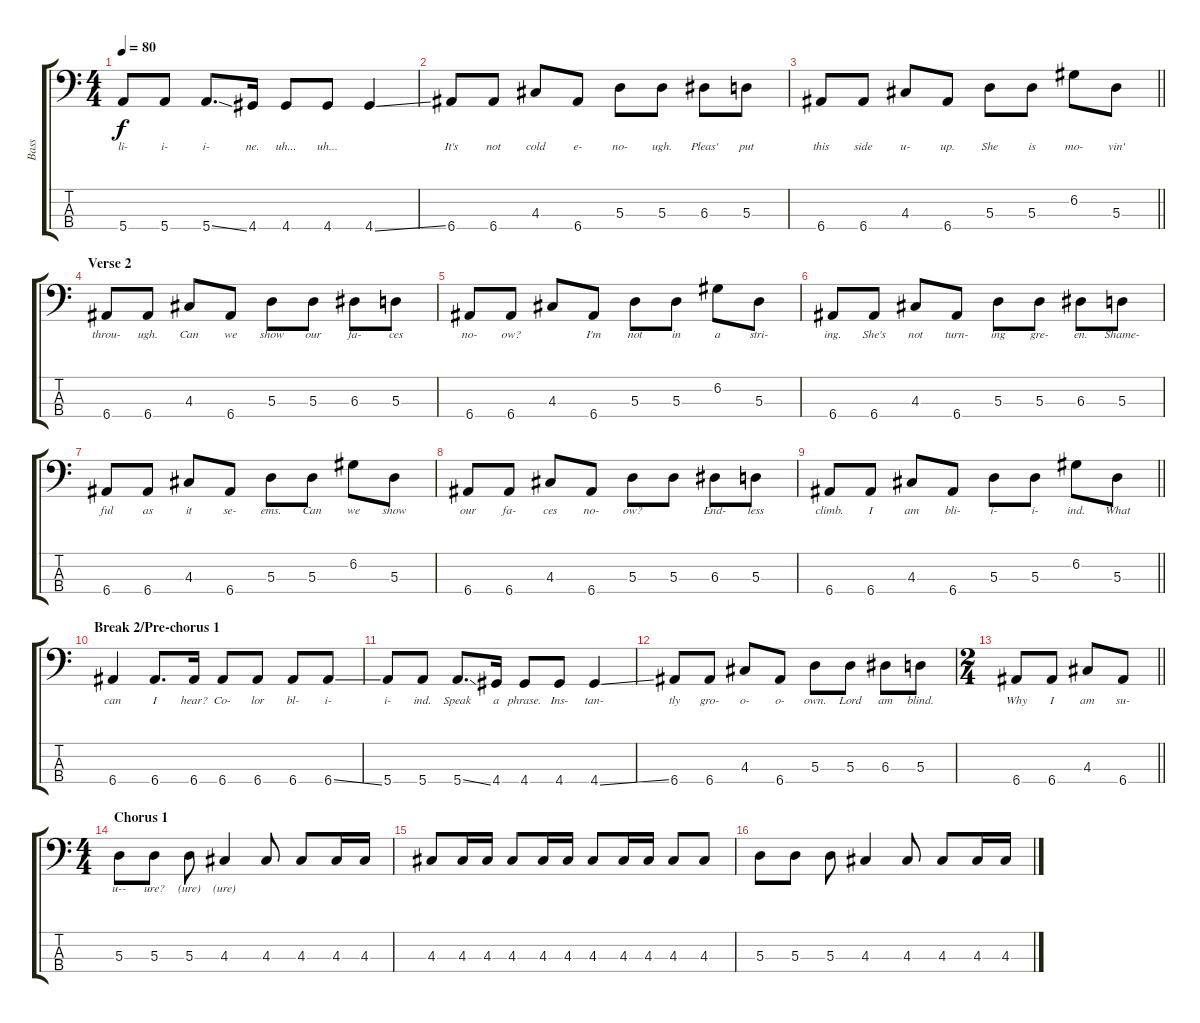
\track ("Bass" "Bass") {instrument electricbasspick}
\staff {score tabs}
\tuning (G2 D2 A1 E1) {hide}
\ts (4 4)
\tempo 80
\clef f4
\ks c
5.4.8{lyrics (0 "li-") lyrics (1 "") lyrics (2 "") lyrics (3 "") lyrics (4 "") dy f} 5.4.8{lyrics (0 "i-") lyrics (1 "") lyrics (2 "") lyrics (3 "") lyrics (4 "")} 5.4{ss}.8{d lyrics (0 "i-") lyrics (1 "") lyrics (2 "") lyrics (3 "") lyrics (4 "")} 4.4.16{lyrics (0 "ne.") lyrics (1 "") lyrics (2 "") lyrics (3 "") lyrics (4 "")} 4.4.8{lyrics (0 "uh...") lyrics (1 "") lyrics (2 "") lyrics (3 "") lyrics (4 "")} 4.4.8{lyrics (0 "uh...") lyrics (1 "") lyrics (2 "") lyrics (3 "") lyrics (4 "")} 4.4{ss}.4{lyrics (0 "") lyrics (1 "") lyrics (2 "") lyrics (3 "") lyrics (4 "")} |
6.4.8{lyrics (0 "It's") lyrics (1 "") lyrics (2 "") lyrics (3 "") lyrics (4 "")} 6.4.8{lyrics (0 "not") lyrics (1 "") lyrics (2 "") lyrics (3 "") lyrics (4 "")} 4.3.8{lyrics (0 "cold") lyrics (1 "") lyrics (2 "") lyrics (3 "") lyrics (4 "")} 6.4.8{lyrics (0 "e-") lyrics (1 "") lyrics (2 "") lyrics (3 "") lyrics (4 "")} 5.3.8{lyrics (0 "no-") lyrics (1 "") lyrics (2 "") lyrics (3 "") lyrics (4 "")} 5.3.8{lyrics (0 "ugh.") lyrics (1 "") lyrics (2 "") lyrics (3 "") lyrics (4 "")} 6.3.8{lyrics (0 "Pleas'") lyrics (1 "") lyrics (2 "") lyrics (3 "") lyrics (4 "")} 5.3.8{lyrics (0 "put") lyrics (1 "") lyrics (2 "") lyrics (3 "") lyrics (4 "")} |
\barLineRight lightlight
6.4.8{lyrics (0 "this") lyrics (1 "") lyrics (2 "") lyrics (3 "") lyrics (4 "")} 6.4.8{lyrics (0 "side") lyrics (1 "") lyrics (2 "") lyrics (3 "") lyrics (4 "")} 4.3.8{lyrics (0 "u-") lyrics (1 "") lyrics (2 "") lyrics (3 "") lyrics (4 "")} 6.4.8{lyrics (0 "up.") lyrics (1 "") lyrics (2 "") lyrics (3 "") lyrics (4 "")} 5.3.8{lyrics (0 "She") lyrics (1 "") lyrics (2 "") lyrics (3 "") lyrics (4 "")} 5.3.8{lyrics (0 "is") lyrics (1 "") lyrics (2 "") lyrics (3 "") lyrics (4 "")} 6.2.8{lyrics (0 "mo-") lyrics (1 "") lyrics (2 "") lyrics (3 "") lyrics (4 "")} 5.3.8{lyrics (0 "vin'") lyrics (1 "") lyrics (2 "") lyrics (3 "") lyrics (4 "")} |
\section ("" "Verse 2")
6.4.8{lyrics (0 "throu-") lyrics (1 "") lyrics (2 "") lyrics (3 "") lyrics (4 "")} 6.4.8{lyrics (0 "ugh.") lyrics (1 "") lyrics (2 "") lyrics (3 "") lyrics (4 "")} 4.3.8{lyrics (0 "Can") lyrics (1 "") lyrics (2 "") lyrics (3 "") lyrics (4 "")} 6.4.8{lyrics (0 "we") lyrics (1 "") lyrics (2 "") lyrics (3 "") lyrics (4 "")} 5.3.8{lyrics (0 "show") lyrics (1 "") lyrics (2 "") lyrics (3 "") lyrics (4 "")} 5.3.8{lyrics (0 "our") lyrics (1 "") lyrics (2 "") lyrics (3 "") lyrics (4 "")} 6.3.8{lyrics (0 "fa-") lyrics (1 "") lyrics (2 "") lyrics (3 "") lyrics (4 "")} 5.3.8{lyrics (0 "ces") lyrics (1 "") lyrics (2 "") lyrics (3 "") lyrics (4 "")} |
6.4.8{lyrics (0 "no-") lyrics (1 "") lyrics (2 "") lyrics (3 "") lyrics (4 "")} 6.4.8{lyrics (0 "ow?") lyrics (1 "") lyrics (2 "") lyrics (3 "") lyrics (4 "")} 4.3.8{lyrics (0 "") lyrics (1 "") lyrics (2 "") lyrics (3 "") lyrics (4 "")} 6.4.8{lyrics (0 "I'm") lyrics (1 "") lyrics (2 "") lyrics (3 "") lyrics (4 "")} 5.3.8{lyrics (0 "not") lyrics (1 "") lyrics (2 "") lyrics (3 "") lyrics (4 "")} 5.3.8{lyrics (0 "in") lyrics (1 "") lyrics (2 "") lyrics (3 "") lyrics (4 "")} 6.2.8{lyrics (0 "a") lyrics (1 "") lyrics (2 "") lyrics (3 "") lyrics (4 "")} 5.3.8{lyrics (0 "stri-") lyrics (1 "") lyrics (2 "") lyrics (3 "") lyrics (4 "")} |
6.4.8{lyrics (0 "ing.") lyrics (1 "") lyrics (2 "") lyrics (3 "") lyrics (4 "")} 6.4.8{lyrics (0 "She's") lyrics (1 "") lyrics (2 "") lyrics (3 "") lyrics (4 "")} 4.3.8{lyrics (0 "not") lyrics (1 "") lyrics (2 "") lyrics (3 "") lyrics (4 "")} 6.4.8{lyrics (0 "turn-") lyrics (1 "") lyrics (2 "") lyrics (3 "") lyrics (4 "")} 5.3.8{lyrics (0 "ing") lyrics (1 "") lyrics (2 "") lyrics (3 "") lyrics (4 "")} 5.3.8{lyrics (0 "gre-") lyrics (1 "") lyrics (2 "") lyrics (3 "") lyrics (4 "")} 6.3.8{lyrics (0 "en.") lyrics (1 "") lyrics (2 "") lyrics (3 "") lyrics (4 "")} 5.3.8{lyrics (0 "Shame-") lyrics (1 "") lyrics (2 "") lyrics (3 "") lyrics (4 "")} |
6.4.8{lyrics (0 "ful") lyrics (1 "") lyrics (2 "") lyrics (3 "") lyrics (4 "")} 6.4.8{lyrics (0 "as") lyrics (1 "") lyrics (2 "") lyrics (3 "") lyrics (4 "")} 4.3.8{lyrics (0 "it") lyrics (1 "") lyrics (2 "") lyrics (3 "") lyrics (4 "")} 6.4.8{lyrics (0 "se-") lyrics (1 "") lyrics (2 "") lyrics (3 "") lyrics (4 "")} 5.3.8{lyrics (0 "ems.") lyrics (1 "") lyrics (2 "") lyrics (3 "") lyrics (4 "")} 5.3.8{lyrics (0 "Can") lyrics (1 "") lyrics (2 "") lyrics (3 "") lyrics (4 "")} 6.2.8{lyrics (0 "we") lyrics (1 "") lyrics (2 "") lyrics (3 "") lyrics (4 "")} 5.3.8{lyrics (0 "show") lyrics (1 "") lyrics (2 "") lyrics (3 "") lyrics (4 "")} |
6.4.8{lyrics (0 "our") lyrics (1 "") lyrics (2 "") lyrics (3 "") lyrics (4 "")} 6.4.8{lyrics (0 "fa-") lyrics (1 "") lyrics (2 "") lyrics (3 "") lyrics (4 "")} 4.3.8{lyrics (0 "ces") lyrics (1 "") lyrics (2 "") lyrics (3 "") lyrics (4 "")} 6.4.8{lyrics (0 "no-") lyrics (1 "") lyrics (2 "") lyrics (3 "") lyrics (4 "")} 5.3.8{lyrics (0 "ow?") lyrics (1 "") lyrics (2 "") lyrics (3 "") lyrics (4 "")} 5.3.8{lyrics (0 "") lyrics (1 "") lyrics (2 "") lyrics (3 "") lyrics (4 "")} 6.3.8{lyrics (0 "End-") lyrics (1 "") lyrics (2 "") lyrics (3 "") lyrics (4 "")} 5.3.8{lyrics (0 "less") lyrics (1 "") lyrics (2 "") lyrics (3 "") lyrics (4 "")} |
\barLineRight lightlight
6.4.8{lyrics (0 "climb.") lyrics (1 "") lyrics (2 "") lyrics (3 "") lyrics (4 "")} 6.4.8{lyrics (0 "I") lyrics (1 "") lyrics (2 "") lyrics (3 "") lyrics (4 "")} 4.3.8{lyrics (0 "am") lyrics (1 "") lyrics (2 "") lyrics (3 "") lyrics (4 "")} 6.4.8{lyrics (0 "bli-") lyrics (1 "") lyrics (2 "") lyrics (3 "") lyrics (4 "")} 5.3.8{lyrics (0 "i-") lyrics (1 "") lyrics (2 "") lyrics (3 "") lyrics (4 "")} 5.3.8{lyrics (0 "i-") lyrics (1 "") lyrics (2 "") lyrics (3 "") lyrics (4 "")} 6.2.8{lyrics (0 "ind.") lyrics (1 "") lyrics (2 "") lyrics (3 "") lyrics (4 "")} 5.3.8{lyrics (0 "What") lyrics (1 "") lyrics (2 "") lyrics (3 "") lyrics (4 "")} |
\section ("" "Break 2/Pre-chorus 1")
6.4.4{lyrics (0 "can") lyrics (1 "") lyrics (2 "") lyrics (3 "") lyrics (4 "")} 6.4.8{d lyrics (0 "I") lyrics (1 "") lyrics (2 "") lyrics (3 "") lyrics (4 "")} 6.4.16{lyrics (0 "hear?") lyrics (1 "") lyrics (2 "") lyrics (3 "") lyrics (4 "")} 6.4.8{lyrics (0 "Co-") lyrics (1 "") lyrics (2 "") lyrics (3 "") lyrics (4 "")} 6.4.8{lyrics (0 "lor") lyrics (1 "") lyrics (2 "") lyrics (3 "") lyrics (4 "")} 6.4.8{lyrics (0 "bl-") lyrics (1 "") lyrics (2 "") lyrics (3 "") lyrics (4 "")} 6.4{ss}.8{lyrics (0 "i-") lyrics (1 "") lyrics (2 "") lyrics (3 "") lyrics (4 "")} |
5.4.8{lyrics (0 "i-") lyrics (1 "") lyrics (2 "") lyrics (3 "") lyrics (4 "")} 5.4.8{lyrics (0 "ind.") lyrics (1 "") lyrics (2 "") lyrics (3 "") lyrics (4 "")} 5.4{ss}.8{d lyrics (0 "Speak") lyrics (1 "") lyrics (2 "") lyrics (3 "") lyrics (4 "")} 4.4.16{lyrics (0 "a") lyrics (1 "") lyrics (2 "") lyrics (3 "") lyrics (4 "")} 4.4.8{lyrics (0 "phrase.") lyrics (1 "") lyrics (2 "") lyrics (3 "") lyrics (4 "")} 4.4.8{lyrics (0 "Ins-") lyrics (1 "") lyrics (2 "") lyrics (3 "") lyrics (4 "")} 4.4{ss}.4{lyrics (0 "tan-") lyrics (1 "") lyrics (2 "") lyrics (3 "") lyrics (4 "")} |
6.4.8{lyrics (0 "tly") lyrics (1 "") lyrics (2 "") lyrics (3 "") lyrics (4 "")} 6.4.8{lyrics (0 "gro-") lyrics (1 "") lyrics (2 "") lyrics (3 "") lyrics (4 "")} 4.3.8{lyrics (0 "o-") lyrics (1 "") lyrics (2 "") lyrics (3 "") lyrics (4 "")} 6.4.8{lyrics (0 "o-") lyrics (1 "") lyrics (2 "") lyrics (3 "") lyrics (4 "")} 5.3.8{lyrics (0 "own.") lyrics (1 "") lyrics (2 "") lyrics (3 "") lyrics (4 "")} 5.3.8{lyrics (0 "Lord") lyrics (1 "") lyrics (2 "") lyrics (3 "") lyrics (4 "")} 6.3.8{lyrics (0 "am") lyrics (1 "") lyrics (2 "") lyrics (3 "") lyrics (4 "")} 5.3.8{lyrics (0 "blind.") lyrics (1 "") lyrics (2 "") lyrics (3 "") lyrics (4 "")} |
\ts (2 4)
\barLineRight lightlight
6.4.8{lyrics (0 "Why") lyrics (1 "") lyrics (2 "") lyrics (3 "") lyrics (4 "")} 6.4.8{lyrics (0 "I") lyrics (1 "") lyrics (2 "") lyrics (3 "") lyrics (4 "")} 4.3.8{lyrics (0 "am") lyrics (1 "") lyrics (2 "") lyrics (3 "") lyrics (4 "")} 6.4.8{lyrics (0 "su-") lyrics (1 "") lyrics (2 "") lyrics (3 "") lyrics (4 "")} |
\ts (4 4)
\section ("" "Chorus 1")
5.3.8{lyrics (0 "u--") lyrics (1 "") lyrics (2 "") lyrics (3 "") lyrics (4 "")} 5.3.8{lyrics (0 "ure?") lyrics (1 "") lyrics (2 "") lyrics (3 "") lyrics (4 "")} 5.3.8{lyrics (0 "(ure)") lyrics (1 "") lyrics (2 "") lyrics (3 "") lyrics (4 "")} 4.3.4{lyrics (0 "(ure)") lyrics (1 "") lyrics (2 "") lyrics (3 "") lyrics (4 "")} 4.3.8 4.3.8 4.3.16 4.3.16 |
4.3.8 4.3.16 4.3.16 4.3.8 4.3.16 4.3.16 4.3.8 4.3.16 4.3.16 4.3.8 4.3.8 |
5.3.8 5.3.8 5.3.8 4.3.4 4.3.8 4.3.8 4.3.16 4.3.16
